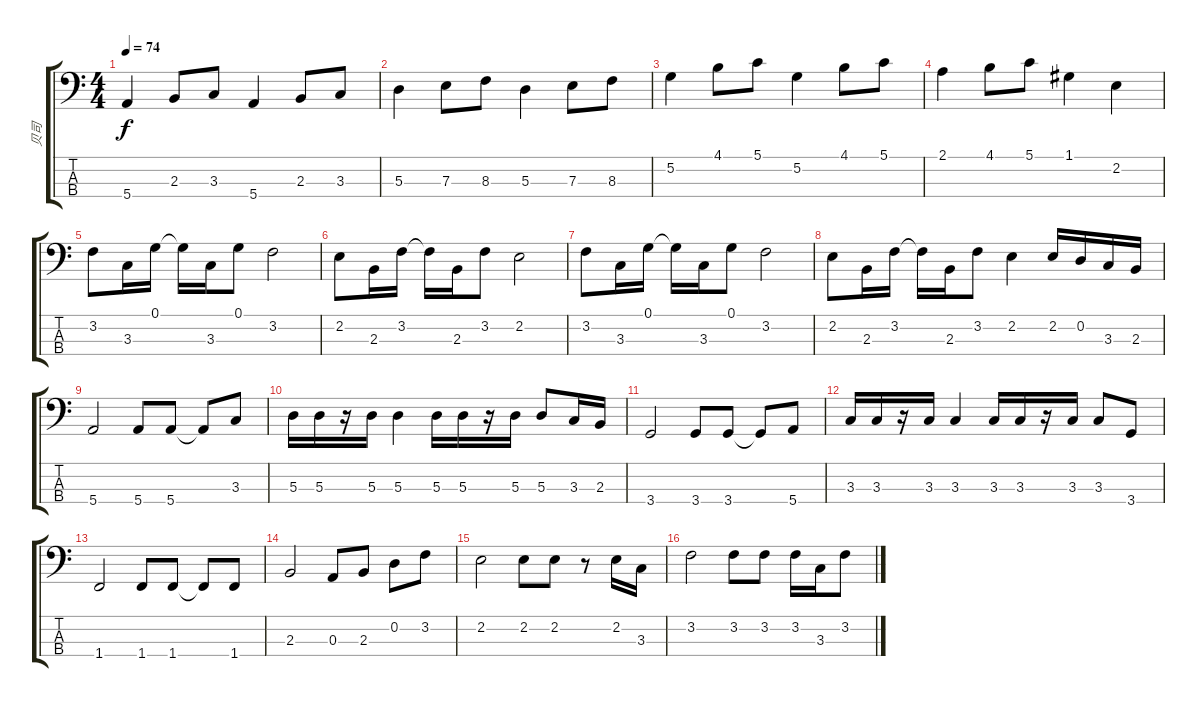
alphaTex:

\track ("贝司" "贝司") {instrument electricbassfinger}
\staff {score tabs}
\tuning (G2 D2 A1 E1) {hide}
\ts (4 4)
\tempo 74
\clef f4
\ks c
5.4.4{dy f} 2.3.8 3.3.8 5.4.4 2.3.8 3.3.8 |
5.3.4 7.3.8 8.3.8 5.3.4 7.3.8 8.3.8 |
5.2.4 4.1.8 5.1.8 5.2.4 4.1.8 5.1.8 |
2.1.4 4.1.8 5.1.8 1.1.4 2.2.4 |
3.2.8 3.3.16 0.1.16 0.1{t}.16 3.3.16 0.1.8 3.2.2 |
2.2.8 2.3.16 3.2.16 3.2{t}.16 2.3.16 3.2.8 2.2.2 |
3.2.8 3.3.16 0.1.16 0.1{t}.16 3.3.16 0.1.8 3.2.2 |
2.2.8 2.3.16 3.2.16 3.2{t}.16 2.3.16 3.2.8 2.2.4 2.2.16 0.2.16 3.3.16 2.3.16 |
5.4.2 5.4.8 5.4.8 5.4{t}.8 3.3.8 |
5.3.16 5.3.16 r.16 5.3.16 5.3.4 5.3.16 5.3.16 r.16 5.3.16 5.3.8 3.3.16 2.3.16 |
3.4.2 3.4.8 3.4.8 3.4{t}.8 5.4.8 |
3.3.16 3.3.16 r.16 3.3.16 3.3.4 3.3.16 3.3.16 r.16 3.3.16 3.3.8 3.4.8 |
1.4.2 1.4.8 1.4.8 1.4{t}.8 1.4.8 |
2.3.2 0.3.8 2.3.8 0.2.8 3.2.8 |
2.2.2 2.2.8 2.2.8 r.8 2.2.16 3.3.16 |
3.2.2 3.2.8 3.2.8 3.2.16 3.3.16 3.2.8
